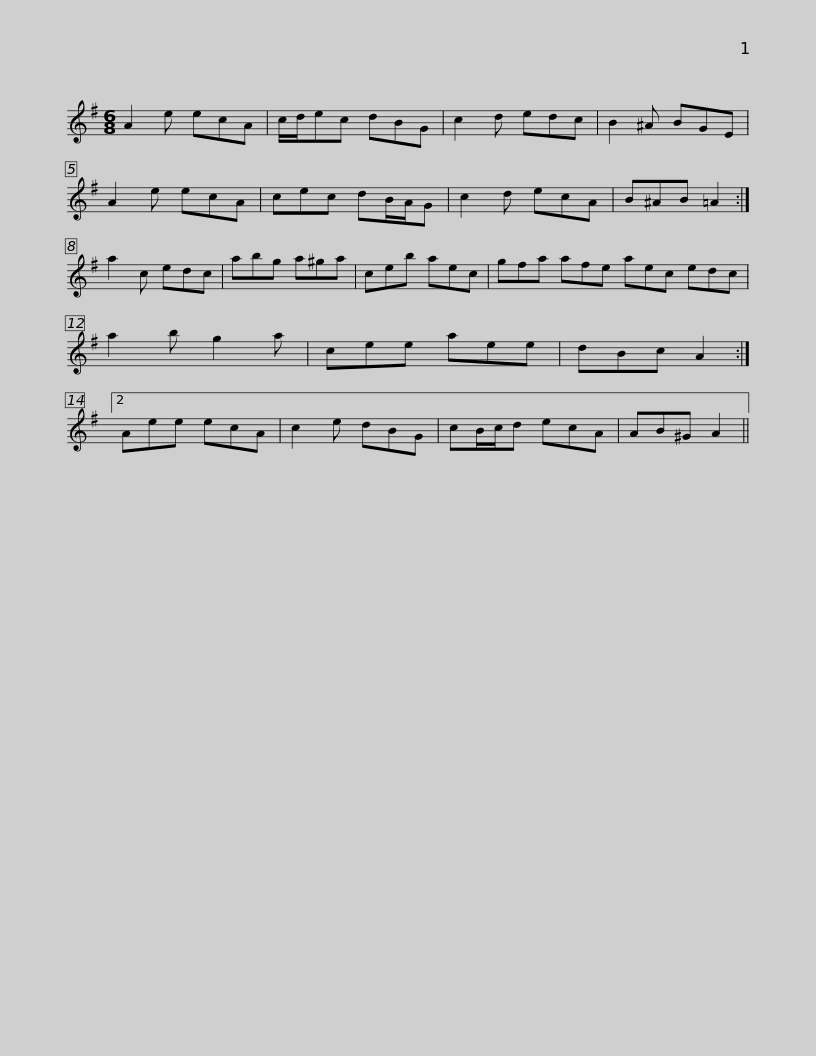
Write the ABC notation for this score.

X:1
L:1/8
M:6/8
I:linebreak $
K:G
V:1 treble
V:1
 A2 e ecA | c/d/ec dBG | c2 d edc | B2 ^A BGE | A2 e ecA | %5
 cec dB/A/G | c2 d ecA |$ B^AB =A2 :| a2 c edc | abg a^ga | %10
 ceb aec | gfa afe aec edc | a2 b g2 a |$ cee aee | dBc A2 :|2 %15
 Aee ecA | c2 e dBG | cB/c/d ecA | AB^G A2 || %19
